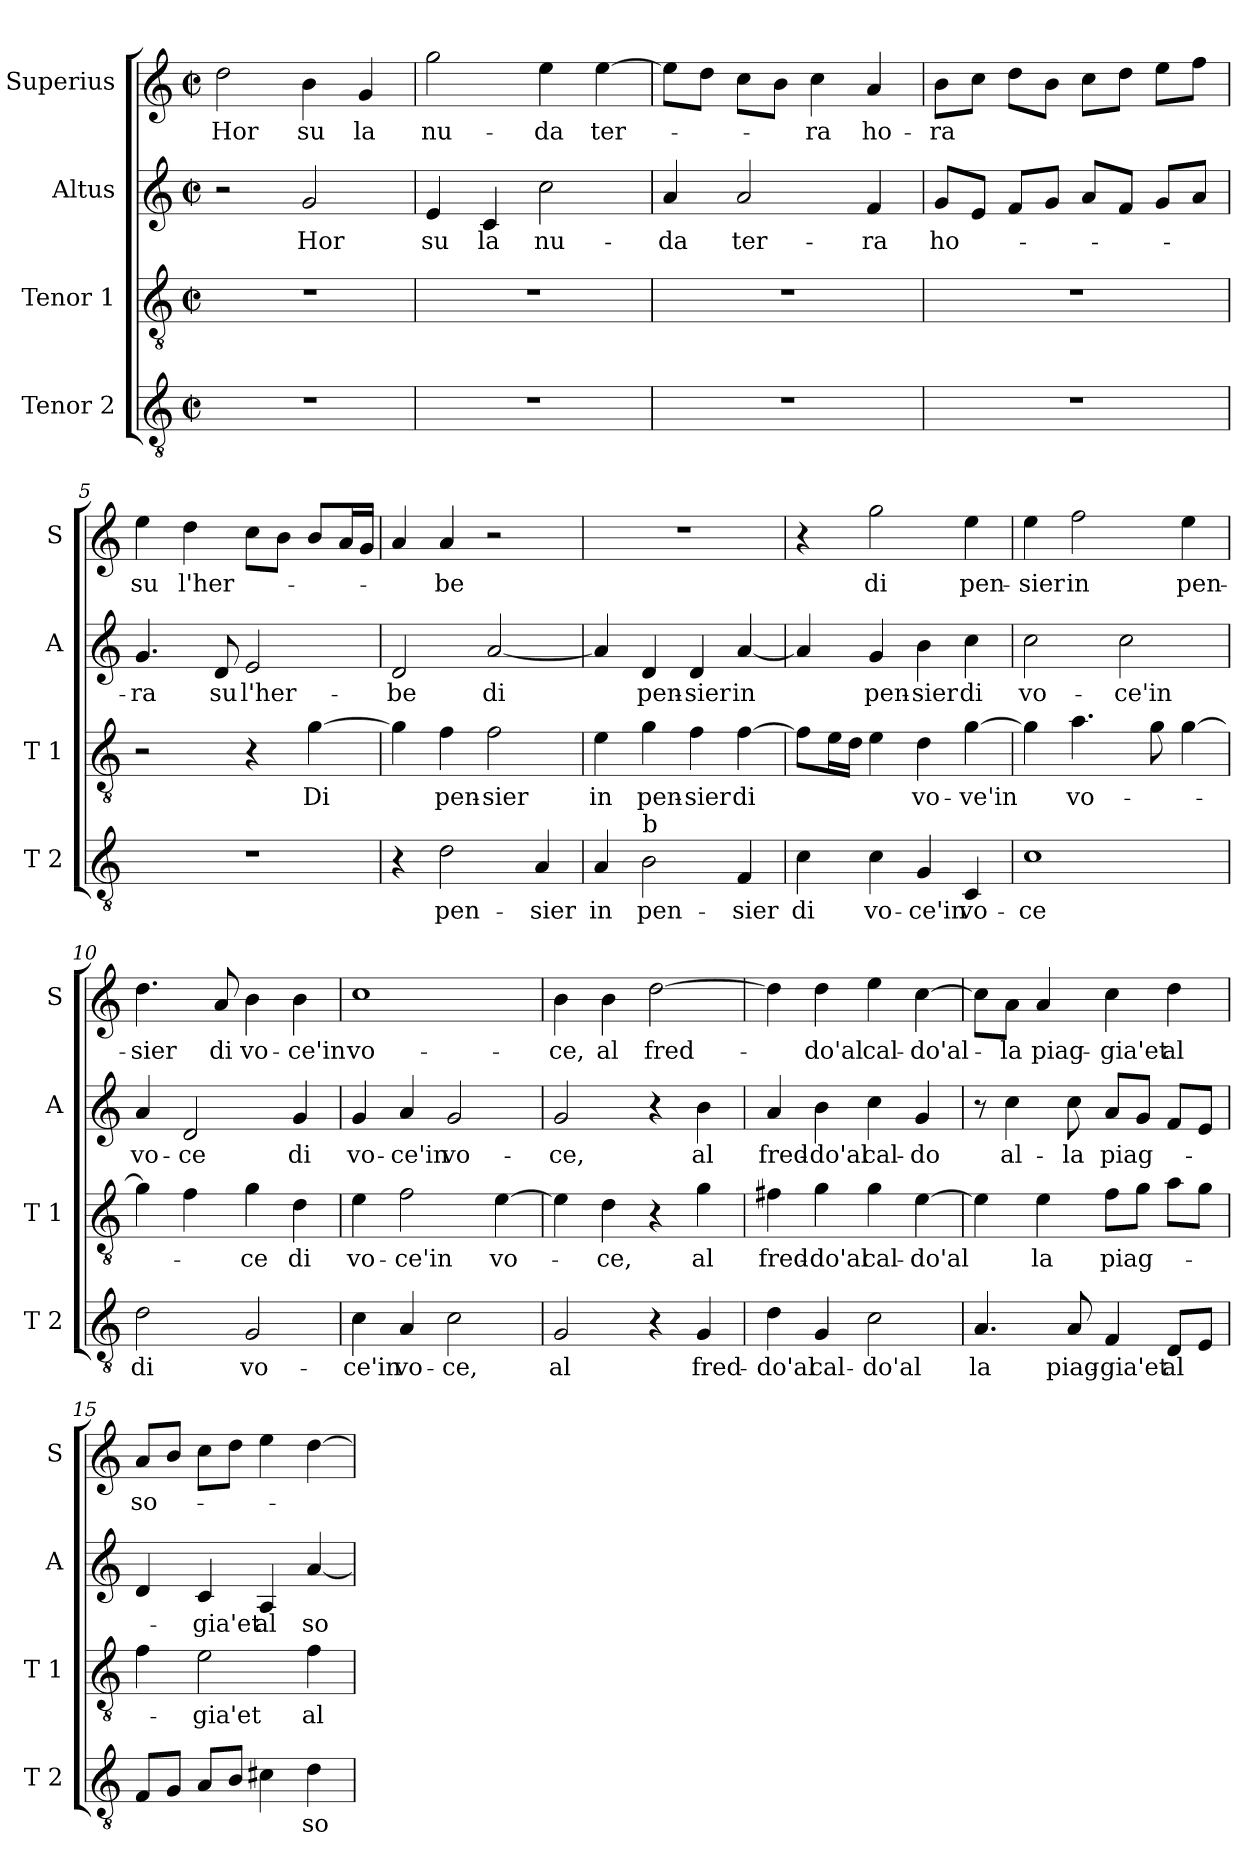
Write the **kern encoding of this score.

**kern	**text	**kern	**text	**kern	**text	**kern	**text
*part4	*part4	*part3	*part3	*part2	*part2	*part1	*part1
*staff4	*staff4	*staff3	*staff3	*staff2	*staff2	*staff1	*staff1
*I"Tenor 2	*	*I"Tenor 1	*	*I"Altus	*	*I"Superius	*
*I'T 2	*	*I'T 1	*	*I'A	*	*I'S	*
*clefGv2	*	*clefGv2	*	*clefG2	*	*clefG2	*
*k[]	*	*k[]	*	*k[]	*	*k[]	*
*C:	*	*C:	*	*C:	*	*C:	*
*M2/2	*	*M2/2	*	*M2/2	*	*M2/2	*
*met(c|)	*	*met(c|)	*	*met(c|)	*	*met(c|)	*
=1	=1	=1	=1	=1	=1	=1	=1
1r	.	1r	.	2r	.	2dd\	Hor
.	.	.	.	2g/	Hor	4b\	su
.	.	.	.	.	.	4g/	la
=2	=2	=2	=2	=2	=2	=2	=2
1r	.	1r	.	4e/	su	2gg\	nu-
.	.	.	.	4c/	la	.	.
.	.	.	.	2cc\	nu-	4ee\	-da
.	.	.	.	.	.	[4ee\	ter-
=3	=3	=3	=3	=3	=3	=3	=3
1r	.	1r	.	4a/	-da	8ee\L]	.
.	.	.	.	.	.	8dd\J	.
.	.	.	.	2a/	ter-	8cc\L	.
.	.	.	.	.	.	8b\J	.
.	.	.	.	.	.	4cc\	-ra
.	.	.	.	4f/	-ra	4a/	ho-
=4	=4	=4	=4	=4	=4	=4	=4
1r	.	1r	.	8g/L	ho-	8b\L	-ra
.	.	.	.	8e/J	.	8cc\J	.
.	.	.	.	8f/L	.	8dd\L	.
.	.	.	.	8g/J	.	8b\J	.
.	.	.	.	8a/L	.	8cc\L	.
.	.	.	.	8f/J	.	8dd\J	.
.	.	.	.	8g/L	.	8ee\L	.
.	.	.	.	8a/J	.	8ff\J	.
=5	=5	=5	=5	=5	=5	=5	=5
1r	.	2r	.	4.g/	-ra	4ee\	su
.	.	.	.	.	.	4dd\	l'her-
.	.	.	.	8d/	su	.	.
.	.	4r	.	2e/	l'her-	8cc\L	.
.	.	.	.	.	.	8b\J	.
.	.	[4g\	Di	.	.	8b/L	.
.	.	.	.	.	.	16a/L	.
.	.	.	.	.	.	16g/JJ	.
!!LO:LB:g=z
=6	=6	=6	=6	=6	=6	=6	=6
4r	.	4g\]	.	2d/	-be	4a/	.
2d\	pen-	4f\	pen-	.	.	4a/	-be
.	.	2f\	-sier	[2a/	di	2r	.
4A/	-sier	.	.	.	.	.	.
=7	=7	=7	=7	=7	=7	=7	=7
4A/	in	4e\	in	4a/]	.	1r	.
!LO:TX:a:t=b	!	!	!	!	!	!	!
2B\	pen-	4g\	pen-	4d/	pen-	.	.
.	.	4f\	-sier	4d/	-sier	.	.
4F/	-sier	[4f\	di	[4a/	in	.	.
=8	=8	=8	=8	=8	=8	=8	=8
4c\	di	8f\L]	.	4a/]	.	4r	.
.	.	16e\L	.	.	.	.	.
.	.	16d\JJ	.	.	.	.	.
4c\	vo-	4e\	.	4g/	pen-	2gg\	di
4G/	-ce'in	4d\	vo-	4b\	-sier	.	.
4C/	vo-	[4g\	-ve'in	4cc\	di	4ee\	pen-
=9	=9	=9	=9	=9	=9	=9	=9
1c	-ce	4g\]	.	2cc\	vo-	4ee\	-sier
.	.	4.a\	vo-	.	.	2ff\	in
.	.	.	.	2cc\	-ce'in	.	.
.	.	8g\	.	.	.	.	.
.	.	[4g\	.	.	.	4ee\	pen-
=10	=10	=10	=10	=10	=10	=10	=10
2d\	di	4g\]	.	4a/	vo-	4.dd\	-sier
.	.	4f\	.	2d/	-ce	.	.
.	.	.	.	.	.	8a/	di
2G/	vo-	4g\	-ce	.	.	4b\	vo-
.	.	4d\	di	4g/	di	4b\	-ce'in
!!LO:LB:g=z
=11	=11	=11	=11	=11	=11	=11	=11
4c\	-ce'in	4e\	vo-	4g/	vo-	1cc	vo-
4A/	vo-	2f\	-ce'in	4a/	-ce'in	.	.
2c\	-ce,	.	.	2g/	vo-	.	.
.	.	[4e\	vo-	.	.	.	.
=12	=12	=12	=12	=12	=12	=12	=12
2G/	al	4e\]	.	2g/	-ce,	4b\	-ce,
.	.	4d\	-ce,	.	.	4b\	al
4r	.	4r	.	4r	.	[2dd\	fred-
4G/	fred-	4g\	al	4b\	al	.	.
=13	=13	=13	=13	=13	=13	=13	=13
4d\	-do'al	4f#X\	fred-	4a/	fred-	4dd\]	.
4G/	cal-	4g\	-do'al	4b\	-do'al	4dd\	-do'al
2c\	-do'al	4g\	cal-	4cc\	cal-	4ee\	cal-
.	.	[4e\	-do'al	4g/	-do	[4cc\	-do'al-
=14	=14	=14	=14	=14	=14	=14	=14
4.A/	la	4e\]	.	8r	.	8cc\L]	.
.	.	.	.	4cc\	al-	8a\J	-la
.	.	4e\	la	.	.	4a/	piag-
8A/	piag-	.	.	8cc\	-la	.	.
4F/	-gia'et	8f\L	piag-	8a/L	piag-	4cc\	-gia'et
.	.	8g\J	.	8g/J	.	.	.
8D/L	al	8a\L	.	8f/L	.	4dd\	al
8E/J	.	8g\J	.	8e/J	.	.	.
=15	=15	=15	=15	=15	=15	=15	=15
8F/L	.	4f\	.	4d/	.	8a/L	so-
8G/J	.	.	.	.	.	8b/J	.
8A/L	.	2e\	-gia'et	4c/	-gia'et	8cc\L	.
8B/J	.	.	.	.	.	8dd\J	.
4c#X\	.	.	.	4A/	al	4ee\	.
4d\	so-	4f\	al	[4a/	so-	[4dd\	.
=	=	=	=	=	=	=	=
*-	*-	*-	*-	*-	*-	*-	*-
